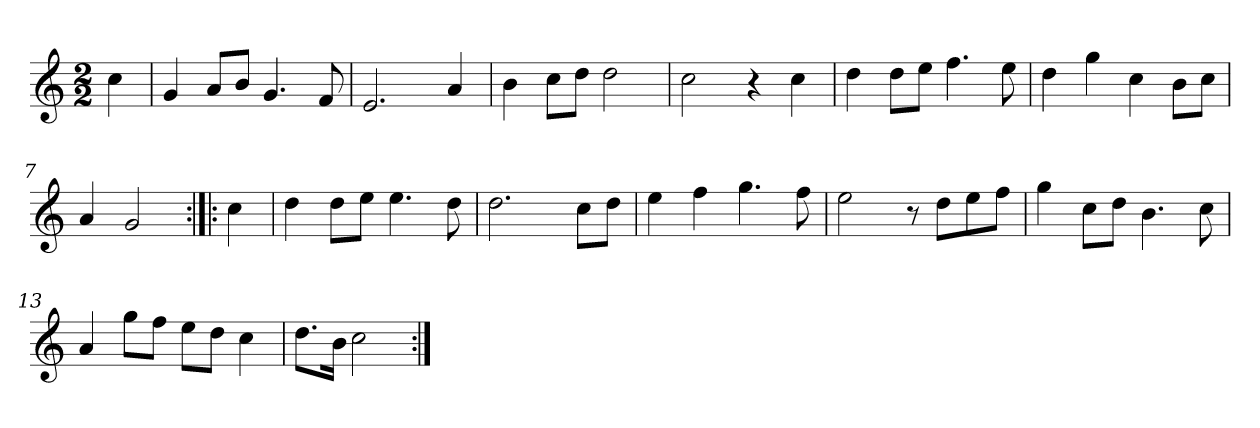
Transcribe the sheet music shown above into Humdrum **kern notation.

**kern
*part1
*staff1
*clefG2
*k[]
*C:
*M2/2
*MM120
=
4cc
=1
4g
8a/L
8b/J
4.g
8f
=2
2.e
4a
=3
4b
8cc\L
8dd\J
2dd
=4
2cc
4r
4cc
=5
4dd
8dd\L
8ee\J
4.ff
8ee
=6
4dd
4gg
4cc
8b\L
8cc\J
=7
4a
2g
=:|!|:
4cc
=8
4dd
8dd\L
8ee\J
4.ee
8dd
=9
2.dd
8cc\L
8dd\J
=10
4ee
4ff
4.gg
8ff
=11
2ee
8r
8dd\L
8ee\
8ff\J
=12
4gg
8cc\L
8dd\J
4.b
8cc
=13
4a
8gg\L
8ff\J
8ee\L
8dd\J
4cc
=14
8.dd\L
16b\Jk
2cc
=:|!
*-
